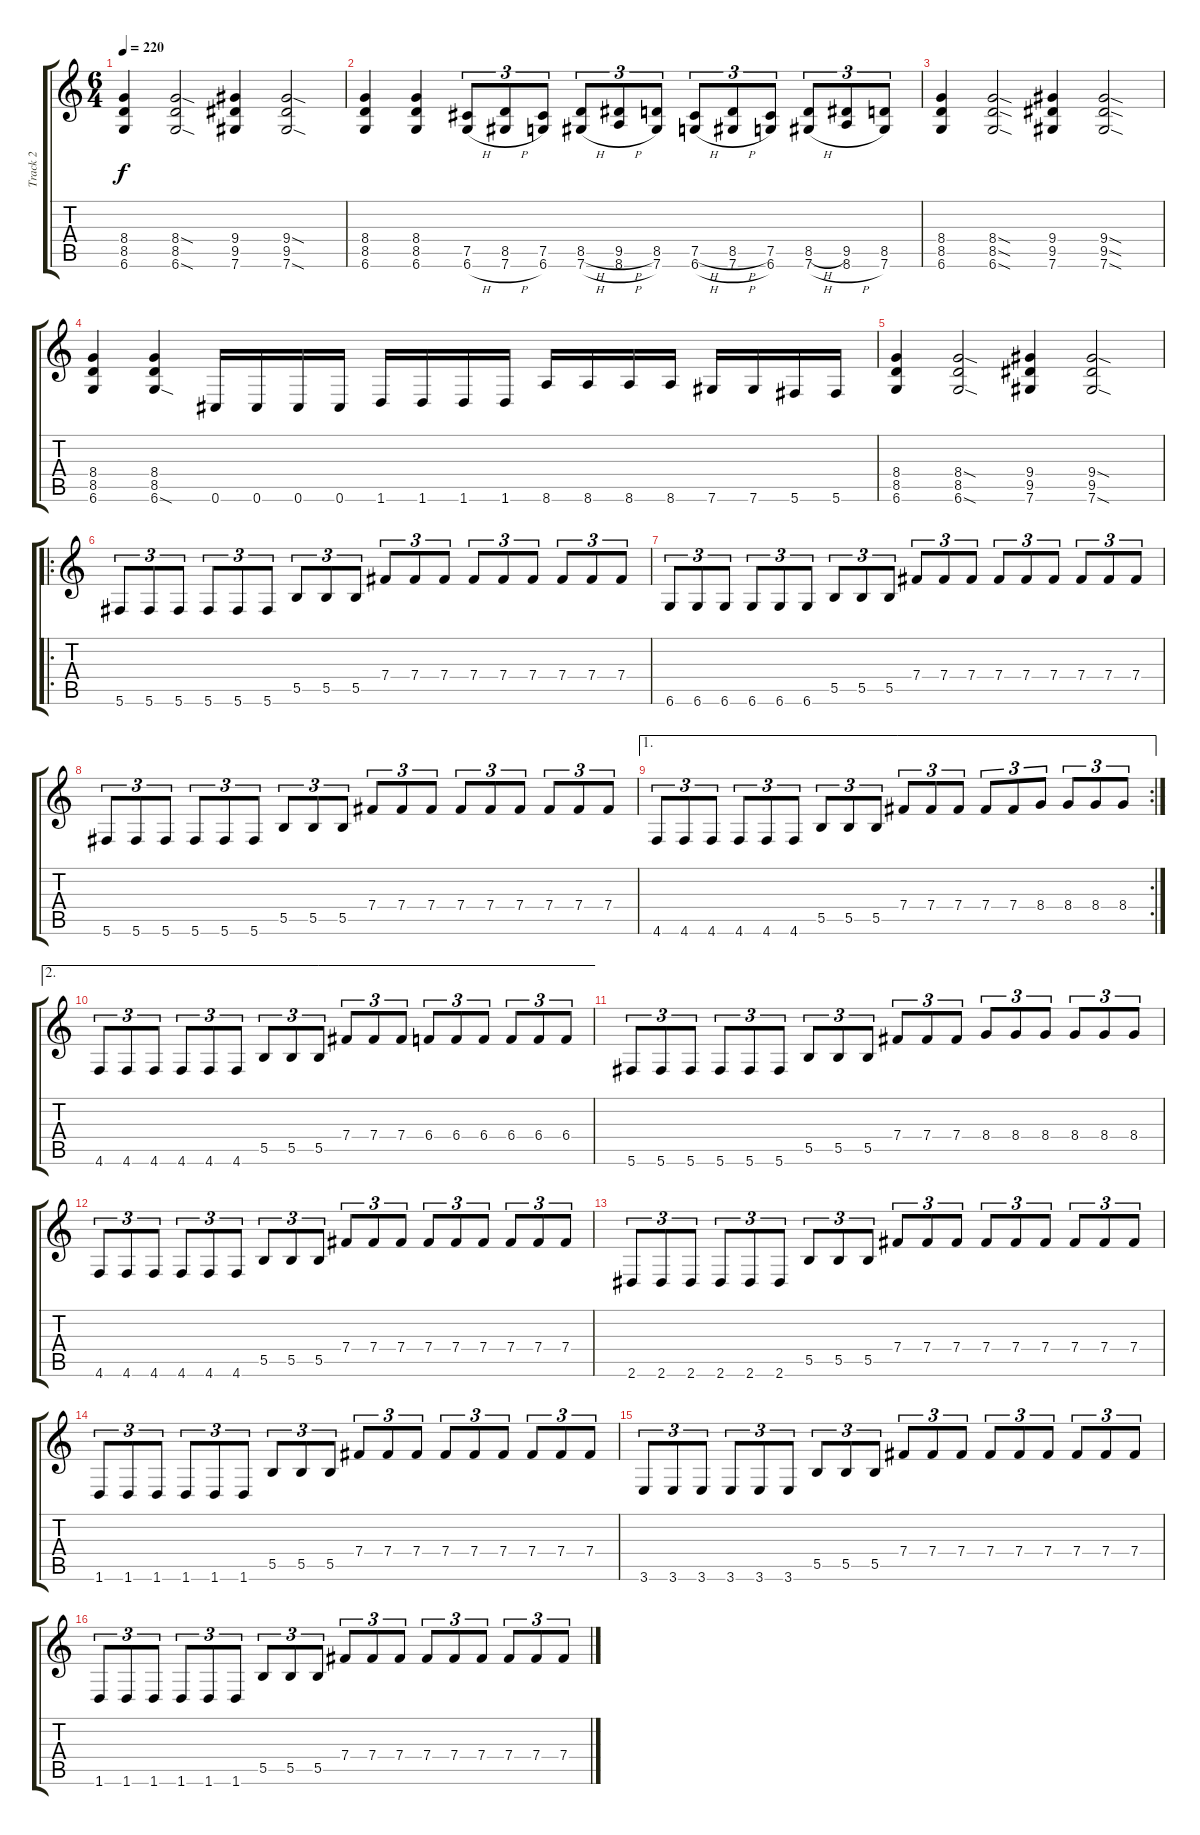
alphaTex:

\track ("Track 2" "Track 2") {instrument distortionguitar}
\staff {score tabs}
\tuning (Db4 Ab3 E3 B2 Gb2 Db2) {hide}
\ts (6 4)
\tempo 220
\clef g2
\ks c
(8.4 8.5 6.6).4{dy f} (8.4{sod} 8.5 6.6{sod}).2 (9.4 9.5 7.6).4 (9.4{sod} 9.5 7.6{sod}).2 |
(8.4 8.5 6.6).4 (8.4 8.5 6.6).4 (7.5 6.6{h}).8{tu (3 2)} (8.5 7.6{h}).8{tu (3 2)} (7.5 6.6).8{tu (3 2)} (8.5{h} 7.6{h}).8{tu (3 2)} (9.5{h} 8.6{h}).8{tu (3 2)} (8.5 7.6).8{tu (3 2)} (7.5{h} 6.6{h}).8{tu (3 2)} (8.5{h} 7.6{h}).8{tu (3 2)} (7.5 6.6).8{tu (3 2)} (8.5{h} 7.6{h}).8{tu (3 2)} (9.5 8.6{h}).8{tu (3 2)} (8.5 7.6).8{tu (3 2)} |
(8.4 8.5 6.6).4 (8.4{sod} 8.5{sod} 6.6{sod}).2 (9.4 9.5 7.6).4 (9.4{sod} 9.5{sod} 7.6{sod}).2 |
(8.4 8.5 6.6).4 (8.4 8.5 6.6{sod}).4 0.6.16 0.6.16 0.6.16 0.6.16 1.6.16 1.6.16 1.6.16 1.6.16 8.6.16 8.6.16 8.6.16 8.6.16 7.6.16 7.6.16 5.6.16 5.6.16 |
(8.4 8.5 6.6).4 (8.4{sod} 8.5 6.6{sod}).2 (9.4 9.5 7.6).4 (9.4{sod} 9.5 7.6{sod}).2 |
\ro
5.6.8{tu (3 2)} 5.6.8{tu (3 2)} 5.6.8{tu (3 2)} 5.6.8{tu (3 2)} 5.6.8{tu (3 2)} 5.6.8{tu (3 2)} 5.5.8{tu (3 2)} 5.5.8{tu (3 2)} 5.5.8{tu (3 2)} 7.4.8{tu (3 2)} 7.4.8{tu (3 2)} 7.4.8{tu (3 2)} 7.4.8{tu (3 2)} 7.4.8{tu (3 2)} 7.4.8{tu (3 2)} 7.4.8{tu (3 2)} 7.4.8{tu (3 2)} 7.4.8{tu (3 2)} |
6.6.8{tu (3 2)} 6.6.8{tu (3 2)} 6.6.8{tu (3 2)} 6.6.8{tu (3 2)} 6.6.8{tu (3 2)} 6.6.8{tu (3 2)} 5.5.8{tu (3 2)} 5.5.8{tu (3 2)} 5.5.8{tu (3 2)} 7.4.8{tu (3 2)} 7.4.8{tu (3 2)} 7.4.8{tu (3 2)} 7.4.8{tu (3 2)} 7.4.8{tu (3 2)} 7.4.8{tu (3 2)} 7.4.8{tu (3 2)} 7.4.8{tu (3 2)} 7.4.8{tu (3 2)} |
5.6.8{tu (3 2)} 5.6.8{tu (3 2)} 5.6.8{tu (3 2)} 5.6.8{tu (3 2)} 5.6.8{tu (3 2)} 5.6.8{tu (3 2)} 5.5.8{tu (3 2)} 5.5.8{tu (3 2)} 5.5.8{tu (3 2)} 7.4.8{tu (3 2)} 7.4.8{tu (3 2)} 7.4.8{tu (3 2)} 7.4.8{tu (3 2)} 7.4.8{tu (3 2)} 7.4.8{tu (3 2)} 7.4.8{tu (3 2)} 7.4.8{tu (3 2)} 7.4.8{tu (3 2)} |
\ae 1
\rc 2
4.6.8{tu (3 2)} 4.6.8{tu (3 2)} 4.6.8{tu (3 2)} 4.6.8{tu (3 2)} 4.6.8{tu (3 2)} 4.6.8{tu (3 2)} 5.5.8{tu (3 2)} 5.5.8{tu (3 2)} 5.5.8{tu (3 2)} 7.4.8{tu (3 2)} 7.4.8{tu (3 2)} 7.4.8{tu (3 2)} 7.4.8{tu (3 2)} 7.4.8{tu (3 2)} 8.4.8{tu (3 2)} 8.4.8{tu (3 2)} 8.4.8{tu (3 2)} 8.4.8{tu (3 2)} |
\ae 2
4.6.8{tu (3 2)} 4.6.8{tu (3 2)} 4.6.8{tu (3 2)} 4.6.8{tu (3 2)} 4.6.8{tu (3 2)} 4.6.8{tu (3 2)} 5.5.8{tu (3 2)} 5.5.8{tu (3 2)} 5.5.8{tu (3 2)} 7.4.8{tu (3 2)} 7.4.8{tu (3 2)} 7.4.8{tu (3 2)} 6.4.8{tu (3 2)} 6.4.8{tu (3 2)} 6.4.8{tu (3 2)} 6.4.8{tu (3 2)} 6.4.8{tu (3 2)} 6.4.8{tu (3 2)} |
5.6.8{tu (3 2)} 5.6.8{tu (3 2)} 5.6.8{tu (3 2)} 5.6.8{tu (3 2)} 5.6.8{tu (3 2)} 5.6.8{tu (3 2)} 5.5.8{tu (3 2)} 5.5.8{tu (3 2)} 5.5.8{tu (3 2)} 7.4.8{tu (3 2)} 7.4.8{tu (3 2)} 7.4.8{tu (3 2)} 8.4.8{tu (3 2)} 8.4.8{tu (3 2)} 8.4.8{tu (3 2)} 8.4.8{tu (3 2)} 8.4.8{tu (3 2)} 8.4.8{tu (3 2)} |
4.6.8{tu (3 2)} 4.6.8{tu (3 2)} 4.6.8{tu (3 2)} 4.6.8{tu (3 2)} 4.6.8{tu (3 2)} 4.6.8{tu (3 2)} 5.5.8{tu (3 2)} 5.5.8{tu (3 2)} 5.5.8{tu (3 2)} 7.4.8{tu (3 2)} 7.4.8{tu (3 2)} 7.4.8{tu (3 2)} 7.4.8{tu (3 2)} 7.4.8{tu (3 2)} 7.4.8{tu (3 2)} 7.4.8{tu (3 2)} 7.4.8{tu (3 2)} 7.4.8{tu (3 2)} |
2.6.8{tu (3 2)} 2.6.8{tu (3 2)} 2.6.8{tu (3 2)} 2.6.8{tu (3 2)} 2.6.8{tu (3 2)} 2.6.8{tu (3 2)} 5.5.8{tu (3 2)} 5.5.8{tu (3 2)} 5.5.8{tu (3 2)} 7.4.8{tu (3 2)} 7.4.8{tu (3 2)} 7.4.8{tu (3 2)} 7.4.8{tu (3 2)} 7.4.8{tu (3 2)} 7.4.8{tu (3 2)} 7.4.8{tu (3 2)} 7.4.8{tu (3 2)} 7.4.8{tu (3 2)} |
1.6.8{tu (3 2)} 1.6.8{tu (3 2)} 1.6.8{tu (3 2)} 1.6.8{tu (3 2)} 1.6.8{tu (3 2)} 1.6.8{tu (3 2)} 5.5.8{tu (3 2)} 5.5.8{tu (3 2)} 5.5.8{tu (3 2)} 7.4.8{tu (3 2)} 7.4.8{tu (3 2)} 7.4.8{tu (3 2)} 7.4.8{tu (3 2)} 7.4.8{tu (3 2)} 7.4.8{tu (3 2)} 7.4.8{tu (3 2)} 7.4.8{tu (3 2)} 7.4.8{tu (3 2)} |
3.6.8{tu (3 2)} 3.6.8{tu (3 2)} 3.6.8{tu (3 2)} 3.6.8{tu (3 2)} 3.6.8{tu (3 2)} 3.6.8{tu (3 2)} 5.5.8{tu (3 2)} 5.5.8{tu (3 2)} 5.5.8{tu (3 2)} 7.4.8{tu (3 2)} 7.4.8{tu (3 2)} 7.4.8{tu (3 2)} 7.4.8{tu (3 2)} 7.4.8{tu (3 2)} 7.4.8{tu (3 2)} 7.4.8{tu (3 2)} 7.4.8{tu (3 2)} 7.4.8{tu (3 2)} |
1.6.8{tu (3 2)} 1.6.8{tu (3 2)} 1.6.8{tu (3 2)} 1.6.8{tu (3 2)} 1.6.8{tu (3 2)} 1.6.8{tu (3 2)} 5.5.8{tu (3 2)} 5.5.8{tu (3 2)} 5.5.8{tu (3 2)} 7.4.8{tu (3 2)} 7.4.8{tu (3 2)} 7.4.8{tu (3 2)} 7.4.8{tu (3 2)} 7.4.8{tu (3 2)} 7.4.8{tu (3 2)} 7.4.8{tu (3 2)} 7.4.8{tu (3 2)} 7.4.8{tu (3 2)}
